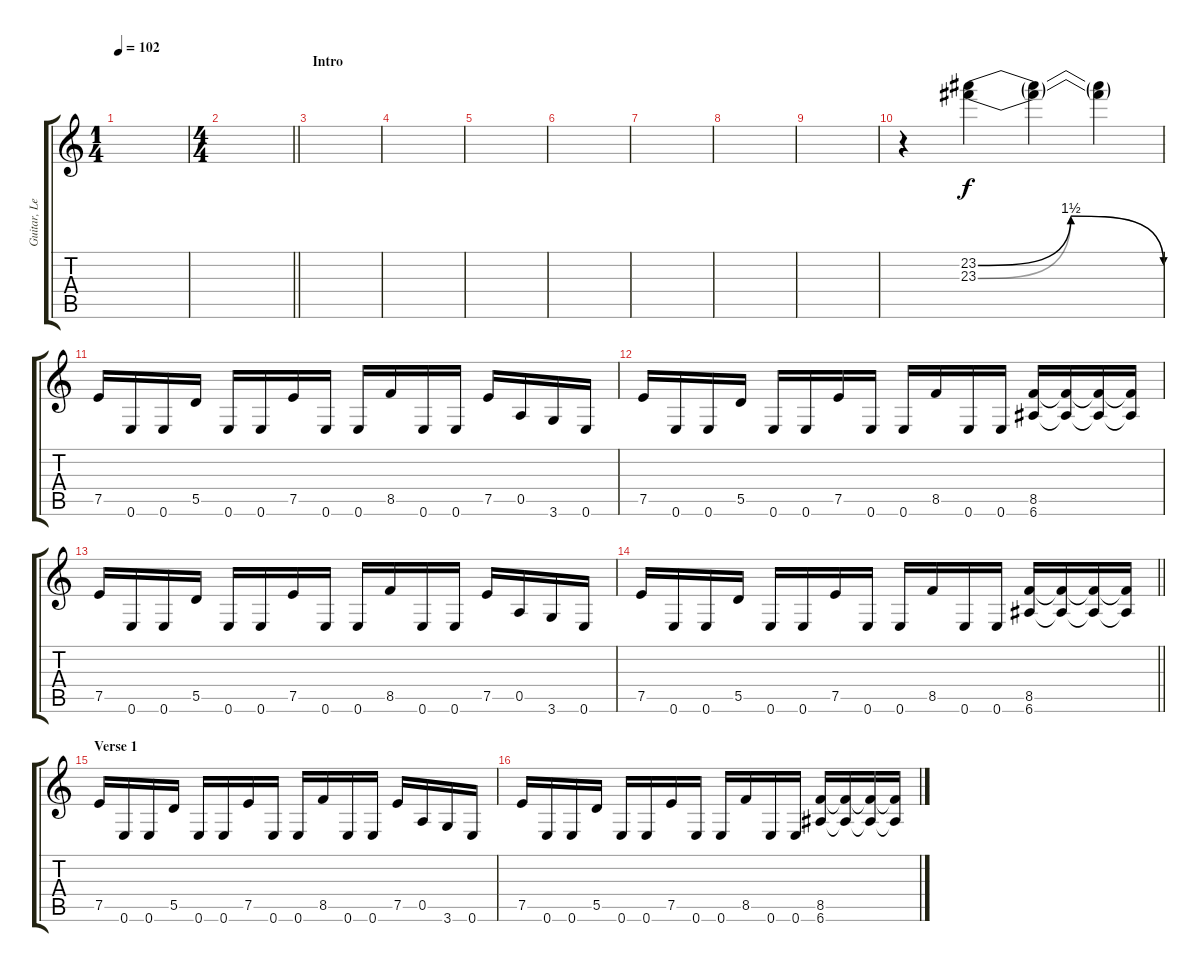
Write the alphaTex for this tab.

\track ("Guitar, Lead" "Guitar, Le") {instrument overdrivenguitar}
\staff {score tabs}
\tuning (E4 B3 G3 D3 A2 E2) {hide}
\ts (1 4)
\tempo 102
\clef g2
\ks c
|
\ts (4 4)
\barLineRight lightlight
|
\section ("" "Intro")
|
|
|
|
|
|
|
r.4 (23.2{be (bendrelease 0 0 5 6 5 6 60 0)} 23.3{be (bendrelease 0 0 5 6 5 6 60 0)}).4 (23.2{t} 23.3{t}).4 (23.2{t} 23.3{t}).4 |
7.5.16 0.6.16 0.6.16 5.5.16 0.6.16 0.6.16 7.5.16 0.6.16 0.6.16 8.5.16 0.6.16 0.6.16 7.5.16 0.5.16 3.6.16 0.6.16 |
7.5.16 0.6.16 0.6.16 5.5.16 0.6.16 0.6.16 7.5.16 0.6.16 0.6.16 8.5.16 0.6.16 0.6.16 (8.5 6.6).16 (8.5{t} 6.6{t}).16 (8.5{t} 6.6{t}).16 (8.5{t} 6.6{t}).16 |
7.5.16 0.6.16 0.6.16 5.5.16 0.6.16 0.6.16 7.5.16 0.6.16 0.6.16 8.5.16 0.6.16 0.6.16 7.5.16 0.5.16 3.6.16 0.6.16 |
\barLineRight lightlight
7.5.16 0.6.16 0.6.16 5.5.16 0.6.16 0.6.16 7.5.16 0.6.16 0.6.16 8.5.16 0.6.16 0.6.16 (8.5 6.6).16 (8.5{t} 6.6{t}).16 (8.5{t} 6.6{t}).16 (8.5{t} 6.6{t}).16 |
\section ("" "Verse 1")
7.5.16 0.6.16 0.6.16 5.5.16 0.6.16 0.6.16 7.5.16 0.6.16 0.6.16 8.5.16 0.6.16 0.6.16 7.5.16 0.5.16 3.6.16 0.6.16 |
7.5.16 0.6.16 0.6.16 5.5.16 0.6.16 0.6.16 7.5.16 0.6.16 0.6.16 8.5.16 0.6.16 0.6.16 (8.5 6.6).16 (8.5{t} 6.6{t}).16 (8.5{t} 6.6{t}).16 (8.5{t} 6.6{t}).16
